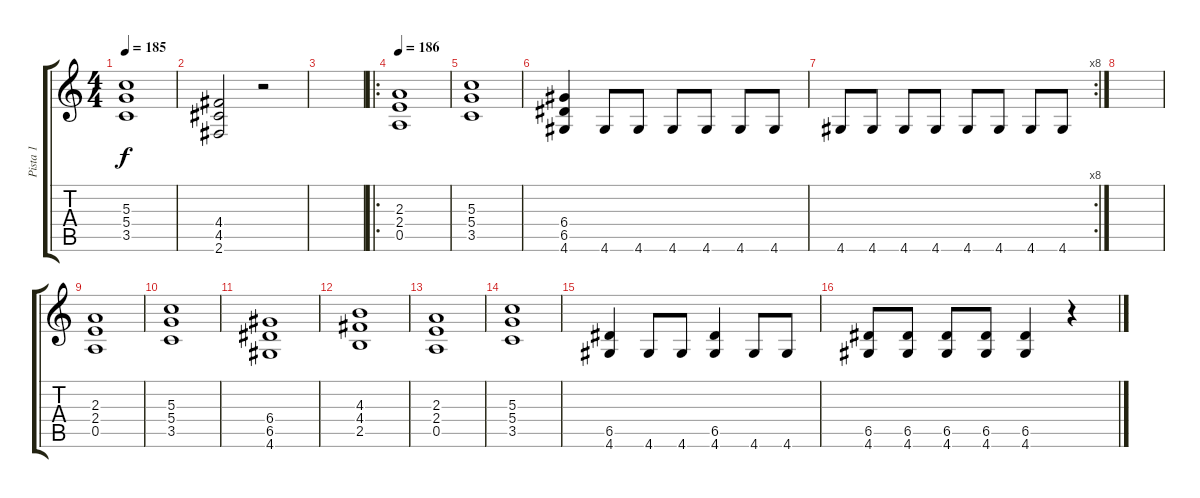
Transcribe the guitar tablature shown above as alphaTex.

\track ("Pista 1" "Pista 1") {mute instrument overdrivenguitar}
\staff {score tabs}
\tuning (E4 B3 G3 D3 A2 E2) {hide}
\ts (4 4)
\tempo 185
\clef g2
\ks c
(5.3 5.4 3.5).1{dy f} |
(4.4 4.5 2.6).2 r.2 |
|
\ro
\tempo 186
(2.3 2.4 0.5).1 |
(5.3 5.4 3.5).1 |
(6.4 6.5 4.6).4 4.6.8 4.6.8 4.6.8 4.6.8 4.6.8 4.6.8 |
\rc 8
4.6.8 4.6.8 4.6.8 4.6.8 4.6.8 4.6.8 4.6.8 4.6.8 |
|
(2.3 2.4 0.5).1 |
(5.3 5.4 3.5).1 |
(6.4 6.5 4.6).1 |
(4.3 4.4 2.5).1 |
(2.3 2.4 0.5).1 |
(5.3 5.4 3.5).1 |
(6.5 4.6).4 4.6.8 4.6.8 (6.5 4.6).4 4.6.8 4.6.8 |
(6.5 4.6).8 (6.5 4.6).8 (6.5 4.6).8 (6.5 4.6).8 (6.5 4.6).4 r.4
